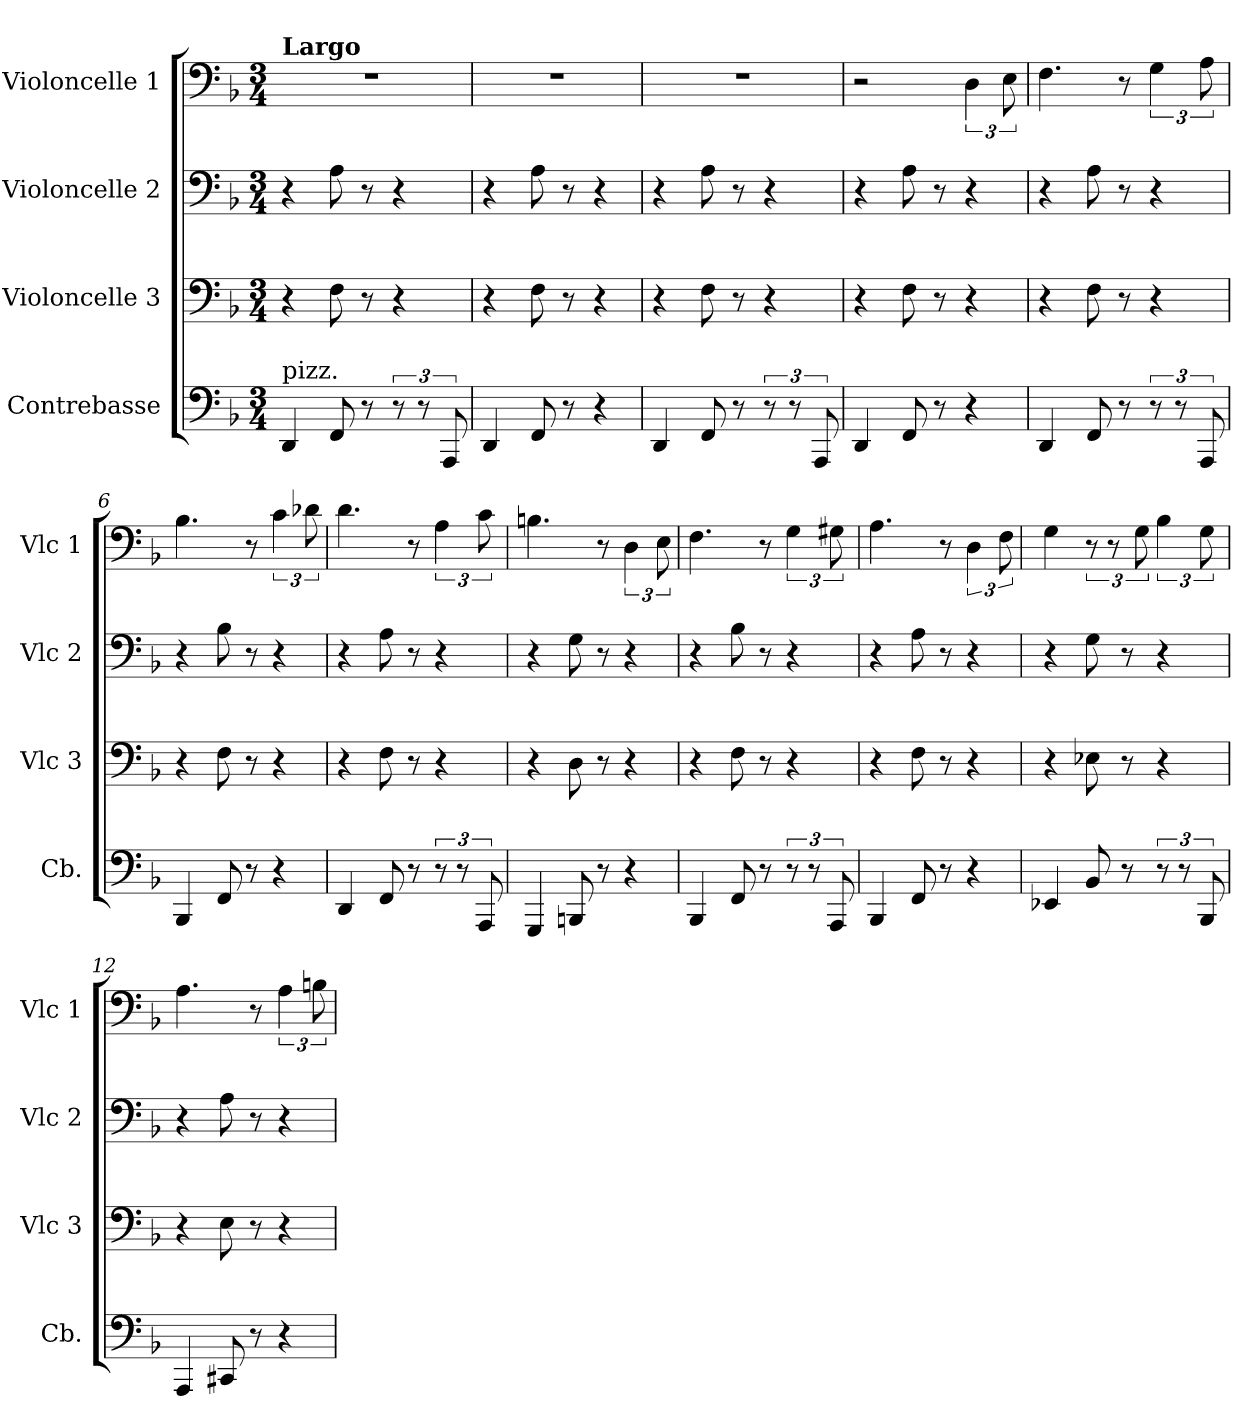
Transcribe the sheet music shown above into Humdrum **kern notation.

**kern	**kern	**kern	**kern
*part4	*part3	*part2	*part1
*staff4	*staff3	*staff2	*staff1
*I"Contrebasse	*I"Violoncelle 3	*I"Violoncelle 2	*I"Violoncelle 1
*I'Cb.	*I'Vlc 3	*I'Vlc 2	*I'Vlc 1
*clefF4	*clefF4	*clefF4	*clefF4
*ITrd7c12	*	*	*
*k[b-]	*k[b-]	*k[b-]	*k[b-]
*M3/4	*M3/4	*M3/4	*M3/4
*MM92	*MM92	*MM92	*MM92
=1	=1	=1	=1
!	!	!	!LO:TX:a:B:t=Largo
!LO:TX:a:t=pizz.	!	!	!
4DDD/	4r	4r	2.r
8FFF/	8F\	8A\	.
8r	8r	8r	.
12r	4r	4r	.
12r	.	.	.
12AAAA/	.	.	.
=2	=2	=2	=2
4DDD/	4r	4r	2.r
8FFF/	8F\	8A\	.
8r	8r	8r	.
4r	4r	4r	.
=3	=3	=3	=3
4DDD/	4r	4r	2.r
8FFF/	8F\	8A\	.
8r	8r	8r	.
12r	4r	4r	.
12r	.	.	.
12AAAA/	.	.	.
=4	=4	=4	=4
4DDD/	4r	4r	2r
8FFF/	8F\	8A\	.
8r	8r	8r	.
4r	4r	4r	6D\
.	.	.	12E\
=5	=5	=5	=5
4DDD/	4r	4r	4.F\
8FFF/	8F\	8A\	.
8r	8r	8r	8r
12r	4r	4r	6G\
12r	.	.	.
12AAAA/	.	.	12A\
=6	=6	=6	=6
4BBBB-/	4r	4r	4.B-\
8FFF/	8F\	8B-\	.
8r	8r	8r	8r
4r	4r	4r	6c\
.	.	.	12d-X\
=7	=7	=7	=7
4DDD/	4r	4r	4.d\
8FFF/	8F\	8A\	.
8r	8r	8r	8r
12r	4r	4r	6A\
12r	.	.	.
12AAAA/	.	.	12c\
=8	=8	=8	=8
4GGGG/	4r	4r	4.Bn\
8BBBBn/	8D\	8G\	.
8r	8r	8r	8r
4r	4r	4r	6D\
.	.	.	12E\
=9	=9	=9	=9
4BBBB-/	4r	4r	4.F\
8FFF/	8F\	8B-\	.
8r	8r	8r	8r
12r	4r	4r	6G\
12r	.	.	.
12AAAA/	.	.	12G#X\
=10	=10	=10	=10
4BBBB-/	4r	4r	4.A\
8FFF/	8F\	8A\	.
8r	8r	8r	8r
4r	4r	4r	6D\
.	.	.	12F\
=11	=11	=11	=11
4EEE-X/	4r	4r	4G\
8BBB-/	8E-X\	8G\	12r
.	.	.	12r
8r	8r	8r	.
.	.	.	12G\
12r	4r	4r	6B-\
12r	.	.	.
12BBBB-/	.	.	12G\
=12	=12	=12	=12
4AAAA/	4r	4r	4.A\
8CCC#X/	8E\	8A\	.
8r	8r	8r	8r
4r	4r	4r	6A\
.	.	.	12Bn\
=	=	=	=
*-	*-	*-	*-
